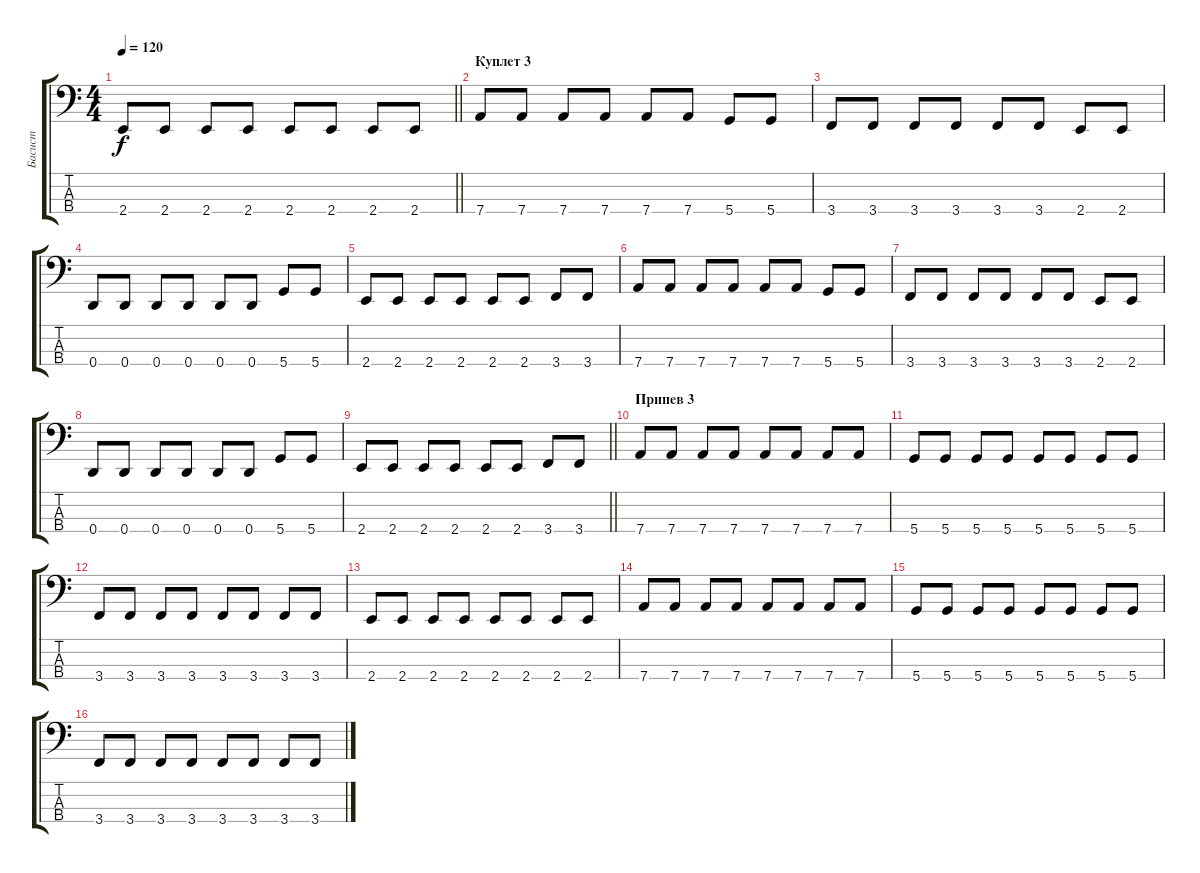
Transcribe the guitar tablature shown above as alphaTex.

\track ("Басист" "Басист") {instrument electricbassfinger}
\staff {score tabs}
\tuning (G2 D2 A1 D1) {hide}
\ts (4 4)
\tempo 120
\clef f4
\barLineRight lightlight
\ks c
2.4.8{dy f} 2.4.8 2.4.8 2.4.8 2.4.8 2.4.8 2.4.8 2.4.8 |
\section ("" "Куплет 3")
7.4.8 7.4.8 7.4.8 7.4.8 7.4.8 7.4.8 5.4.8 5.4.8 |
3.4.8 3.4.8 3.4.8 3.4.8 3.4.8 3.4.8 2.4.8 2.4.8 |
0.4.8 0.4.8 0.4.8 0.4.8 0.4.8 0.4.8 5.4.8 5.4.8 |
2.4.8 2.4.8 2.4.8 2.4.8 2.4.8 2.4.8 3.4.8 3.4.8 |
7.4.8 7.4.8 7.4.8 7.4.8 7.4.8 7.4.8 5.4.8 5.4.8 |
3.4.8 3.4.8 3.4.8 3.4.8 3.4.8 3.4.8 2.4.8 2.4.8 |
0.4.8 0.4.8 0.4.8 0.4.8 0.4.8 0.4.8 5.4.8 5.4.8 |
\barLineRight lightlight
2.4.8 2.4.8 2.4.8 2.4.8 2.4.8 2.4.8 3.4.8 3.4.8 |
\section ("" "Припев 3")
7.4.8 7.4.8 7.4.8 7.4.8 7.4.8 7.4.8 7.4.8 7.4.8 |
5.4.8 5.4.8 5.4.8 5.4.8 5.4.8 5.4.8 5.4.8 5.4.8 |
3.4.8 3.4.8 3.4.8 3.4.8 3.4.8 3.4.8 3.4.8 3.4.8 |
2.4.8 2.4.8 2.4.8 2.4.8 2.4.8 2.4.8 2.4.8 2.4.8 |
7.4.8 7.4.8 7.4.8 7.4.8 7.4.8 7.4.8 7.4.8 7.4.8 |
5.4.8 5.4.8 5.4.8 5.4.8 5.4.8 5.4.8 5.4.8 5.4.8 |
3.4.8 3.4.8 3.4.8 3.4.8 3.4.8 3.4.8 3.4.8 3.4.8
